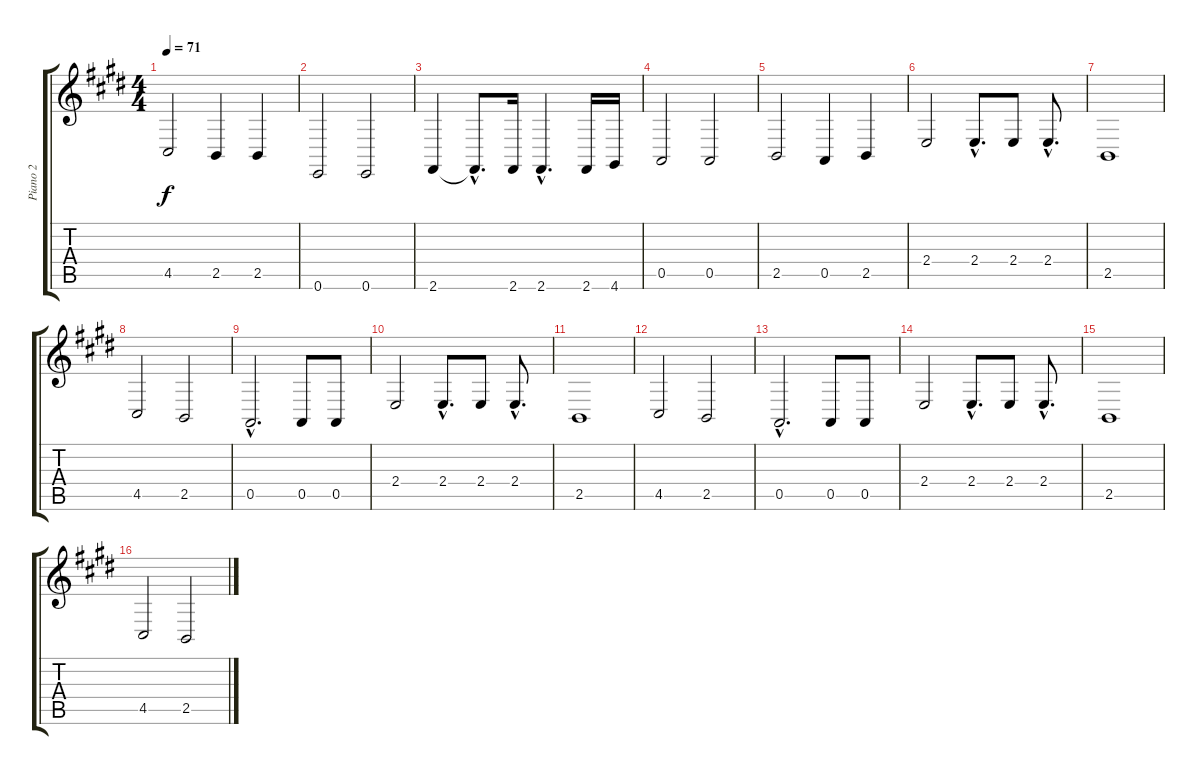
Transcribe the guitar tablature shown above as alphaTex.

\track ("Piano 2" "Piano 2") {instrument acousticgrandpiano}
\staff {score tabs}
\tuning (E4 B3 G3 D3 A2 E2) {hide}
\ts (4 4)
\tempo 71
\clef g2
\ks e
4.5.2{dy f} 2.5.4 2.5.4 |
0.6.2 0.6.2 |
2.6.4 2.6{hac t}.8{d} 2.6.16 2.6{hac}.4{d} 2.6.16 4.6.16 |
0.5.2 0.5.2 |
2.5.2 0.5.4 2.5.4 |
2.4.2 2.4{hac}.8{d} 2.4.8 2.4{hac}.8{d} |
2.5.1 |
4.5.2 2.5.2 |
0.5{hac}.2{d} 0.5.8 0.5.8 |
2.4.2 2.4{hac}.8{d} 2.4.8 2.4{hac}.8{d} |
2.5.1 |
4.5.2 2.5.2 |
0.5{hac}.2{d} 0.5.8 0.5.8 |
2.4.2 2.4{hac}.8{d} 2.4.8 2.4{hac}.8{d} |
2.5.1 |
4.5.2 2.5.2
